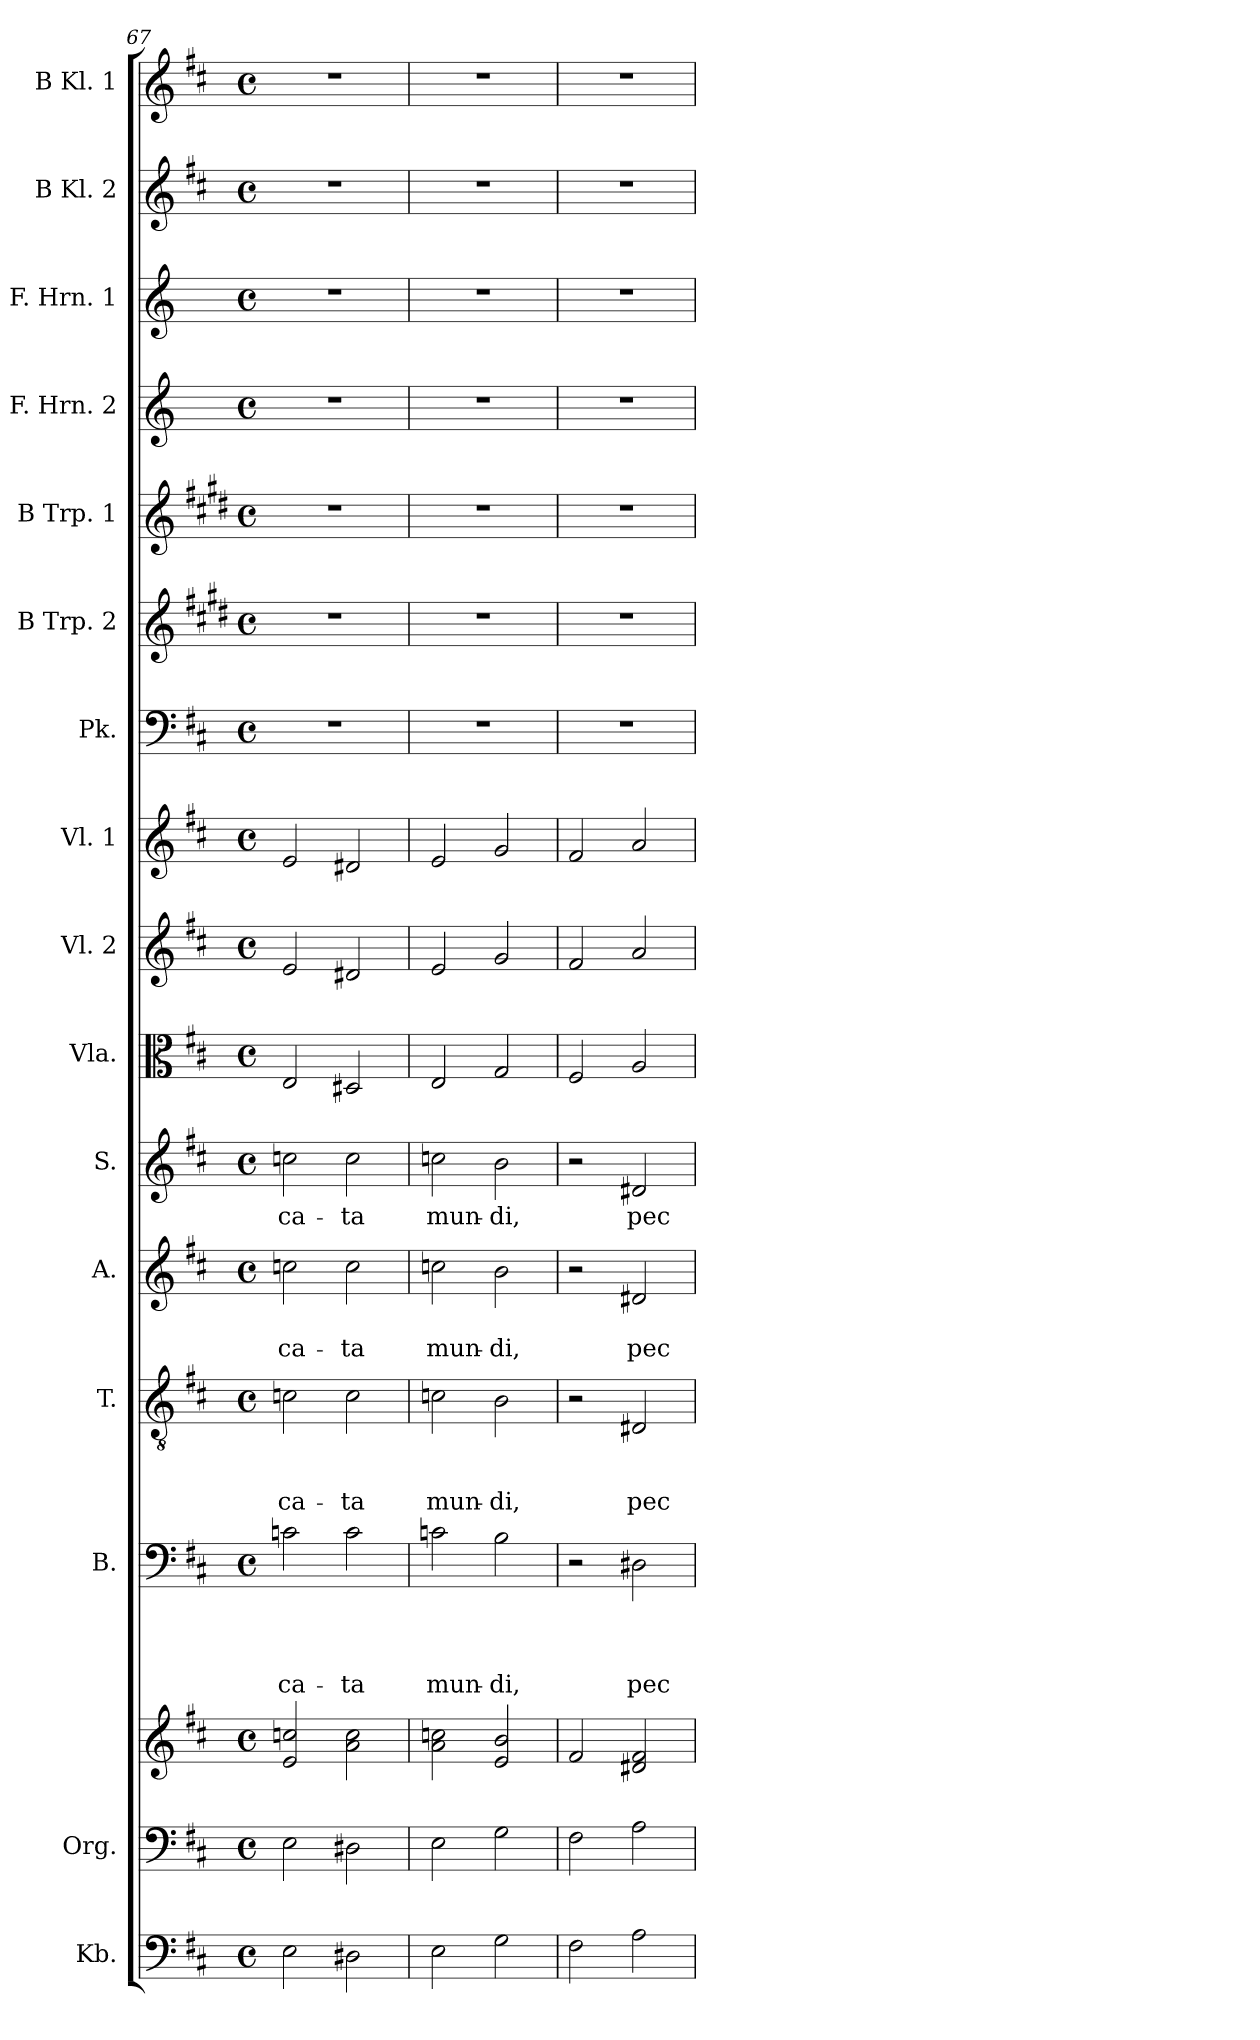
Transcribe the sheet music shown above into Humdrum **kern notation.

**kern	**kern	**kern	**kern	**text	**text	**text	**text	**kern	**text	**text	**text	**kern	**text	**text	**kern	**text	**kern	**kern	**kern	**kern	**kern	**kern	**kern	**kern	**kern	**kern
*part16	*part15	*part15	*part14	*part14	*part14	*part14	*part14	*part13	*part13	*part13	*part13	*part12	*part12	*part12	*part11	*part11	*part10	*part9	*part8	*part7	*part6	*part5	*part4	*part3	*part2	*part1
*staff17	*staff16	*staff15	*staff14	*staff14	*staff14	*staff14	*staff14	*staff13	*staff13	*staff13	*staff13	*staff12	*staff12	*staff12	*staff11	*staff11	*staff10	*staff9	*staff8	*staff7	*staff6	*staff5	*staff4	*staff3	*staff2	*staff1
*I"Kb.	*I"Org.	*	*I"B.	*	*	*	*	*I"T.	*	*	*	*I"A.	*	*	*I"S.	*	*I"Vla.	*I"Vl. 2	*I"Vl. 1	*I"Pk.	*I"B Trp. 2	*I"B Trp. 1	*I"F. Hrn. 2	*I"F. Hrn. 1	*I"B Kl. 2	*I"B Kl. 1
*I'Kb.	*	*	*I'B.	*	*	*	*	*I'T.	*	*	*	*I'A.	*	*	*I'S.	*	*I'Vla.	*I'Vl. 2	*I'Vl. 1	*I'Pk.	*I'B Trp. 2	*I'B Trp. 1	*I'F. Hrn. 2	*I'F. Hrn. 1	*I'B Kl. 2	*I'B Kl. 1
*clefF4	*clefF4	*clefG2	*clefF4	*	*	*	*	*clefGv2	*	*	*	*clefG2	*	*	*clefG2	*	*clefC3	*clefG2	*clefG2	*clefF4	*clefG2	*clefG2	*clefG2	*clefG2	*clefG2	*clefG2
*	*	*	*	*	*	*	*	*	*	*	*	*	*	*	*	*	*	*	*	*	*ITrd1c2	*ITrd1c2	*ITrd-1c-2	*ITrd-1c-2	*	*
*k[f#c#]	*k[f#c#]	*k[f#c#]	*k[f#c#]	*	*	*	*	*k[f#c#]	*	*	*	*k[f#c#]	*	*	*k[f#c#]	*	*k[f#c#]	*k[f#c#]	*k[f#c#]	*k[f#c#]	*k[f#c#]	*k[f#c#]	*k[f#c#]	*k[f#c#]	*k[f#c#]	*k[f#c#]
*D:	*D:	*D:	*D:	*	*	*	*	*D:	*	*	*	*D:	*	*	*D:	*	*D:	*D:	*D:	*D:	*D:	*D:	*D:	*D:	*D:	*D:
*M4/4	*M4/4	*M4/4	*M4/4	*	*	*	*	*M4/4	*	*	*	*M4/4	*	*	*M4/4	*	*M4/4	*M4/4	*M4/4	*M4/4	*M4/4	*M4/4	*M4/4	*M4/4	*M4/4	*M4/4
*met(c)	*met(c)	*met(c)	*met(c)	*	*	*	*	*met(c)	*	*	*	*met(c)	*	*	*met(c)	*	*met(c)	*met(c)	*met(c)	*met(c)	*met(c)	*met(c)	*met(c)	*met(c)	*met(c)	*met(c)
=67	=67	=67	=67	=67	=67	=67	=67	=67	=67	=67	=67	=67	=67	=67	=67	=67	=67	=67	=67	=67	=67	=67	=67	=67	=67	=67
!	!	!	!	!	!	!	!LO:LY:b	!	!	!	!LO:LY:b	!	!	!LO:LY:b	!	!LO:LY:b	!	!	!	!	!	!	!	!	!	!
2E\	2E\	2e/ 2ccn/	2cn\	.	.	.	-ca-	2cn\	.	.	-ca-	2ccn\	.	-ca-	2ccn\	-ca-	2E/	2e/	2e/	1r	1r	1r	1r	1r	1r	1r
!	!	!	!	!	!	!	!LO:LY:b	!	!	!	!LO:LY:b	!	!	!LO:LY:b	!	!LO:LY:b	!	!	!	!	!	!	!	!	!	!
2D#X\	2D#X\	2a\ 2cc\	2c\	.	.	.	-ta	2c\	.	.	-ta	2cc\	.	-ta	2cc\	-ta	2D#X/	2d#X/	2d#X/	.	.	.	.	.	.	.
=68	=68	=68	=68	=68	=68	=68	=68	=68	=68	=68	=68	=68	=68	=68	=68	=68	=68	=68	=68	=68	=68	=68	=68	=68	=68	=68
!	!	!	!	!	!	!	!LO:LY:b	!	!	!	!LO:LY:b	!	!	!LO:LY:b	!	!LO:LY:b	!	!	!	!	!	!	!	!	!	!
2E\	2E\	2a\ 2ccn\	2cn\	.	.	.	mun-	2cn\	.	.	mun-	2ccn\	.	mun-	2ccn\	mun-	2E/	2e/	2e/	1r	1r	1r	1r	1r	1r	1r
!	!	!	!	!	!	!	!LO:LY:b	!	!	!	!LO:LY:b	!	!	!LO:LY:b	!	!LO:LY:b	!	!	!	!	!	!	!	!	!	!
2G\	2G\	2e/ 2b/	2B\	.	.	.	-di,	2B\	.	.	-di,	2b\	.	-di,	2b\	-di,	2G/	2g/	2g/	.	.	.	.	.	.	.
=69	=69	=69	=69	=69	=69	=69	=69	=69	=69	=69	=69	=69	=69	=69	=69	=69	=69	=69	=69	=69	=69	=69	=69	=69	=69	=69
2F#\	2F#\	2f#/	2r	.	.	.	.	2r	.	.	.	2r	.	.	2r	.	2F#/	2f#/	2f#/	1r	1r	1r	1r	1r	1r	1r
!	!	!	!	!	!	!	!LO:LY:b	!	!	!	!LO:LY:b	!	!	!LO:LY:b	!	!LO:LY:b	!	!	!	!	!	!	!	!	!	!
2A\	2A\	2d#X/ 2f#/	2D#X\	.	.	.	pec-	2D#X/	.	.	pec-	2d#X/	.	pec-	2d#X/	pec-	2A/	2a/	2a/	.	.	.	.	.	.	.
=	=	=	=	=	=	=	=	=	=	=	=	=	=	=	=	=	=	=	=	=	=	=	=	=	=	=
*-	*-	*-	*-	*-	*-	*-	*-	*-	*-	*-	*-	*-	*-	*-	*-	*-	*-	*-	*-	*-	*-	*-	*-	*-	*-	*-
